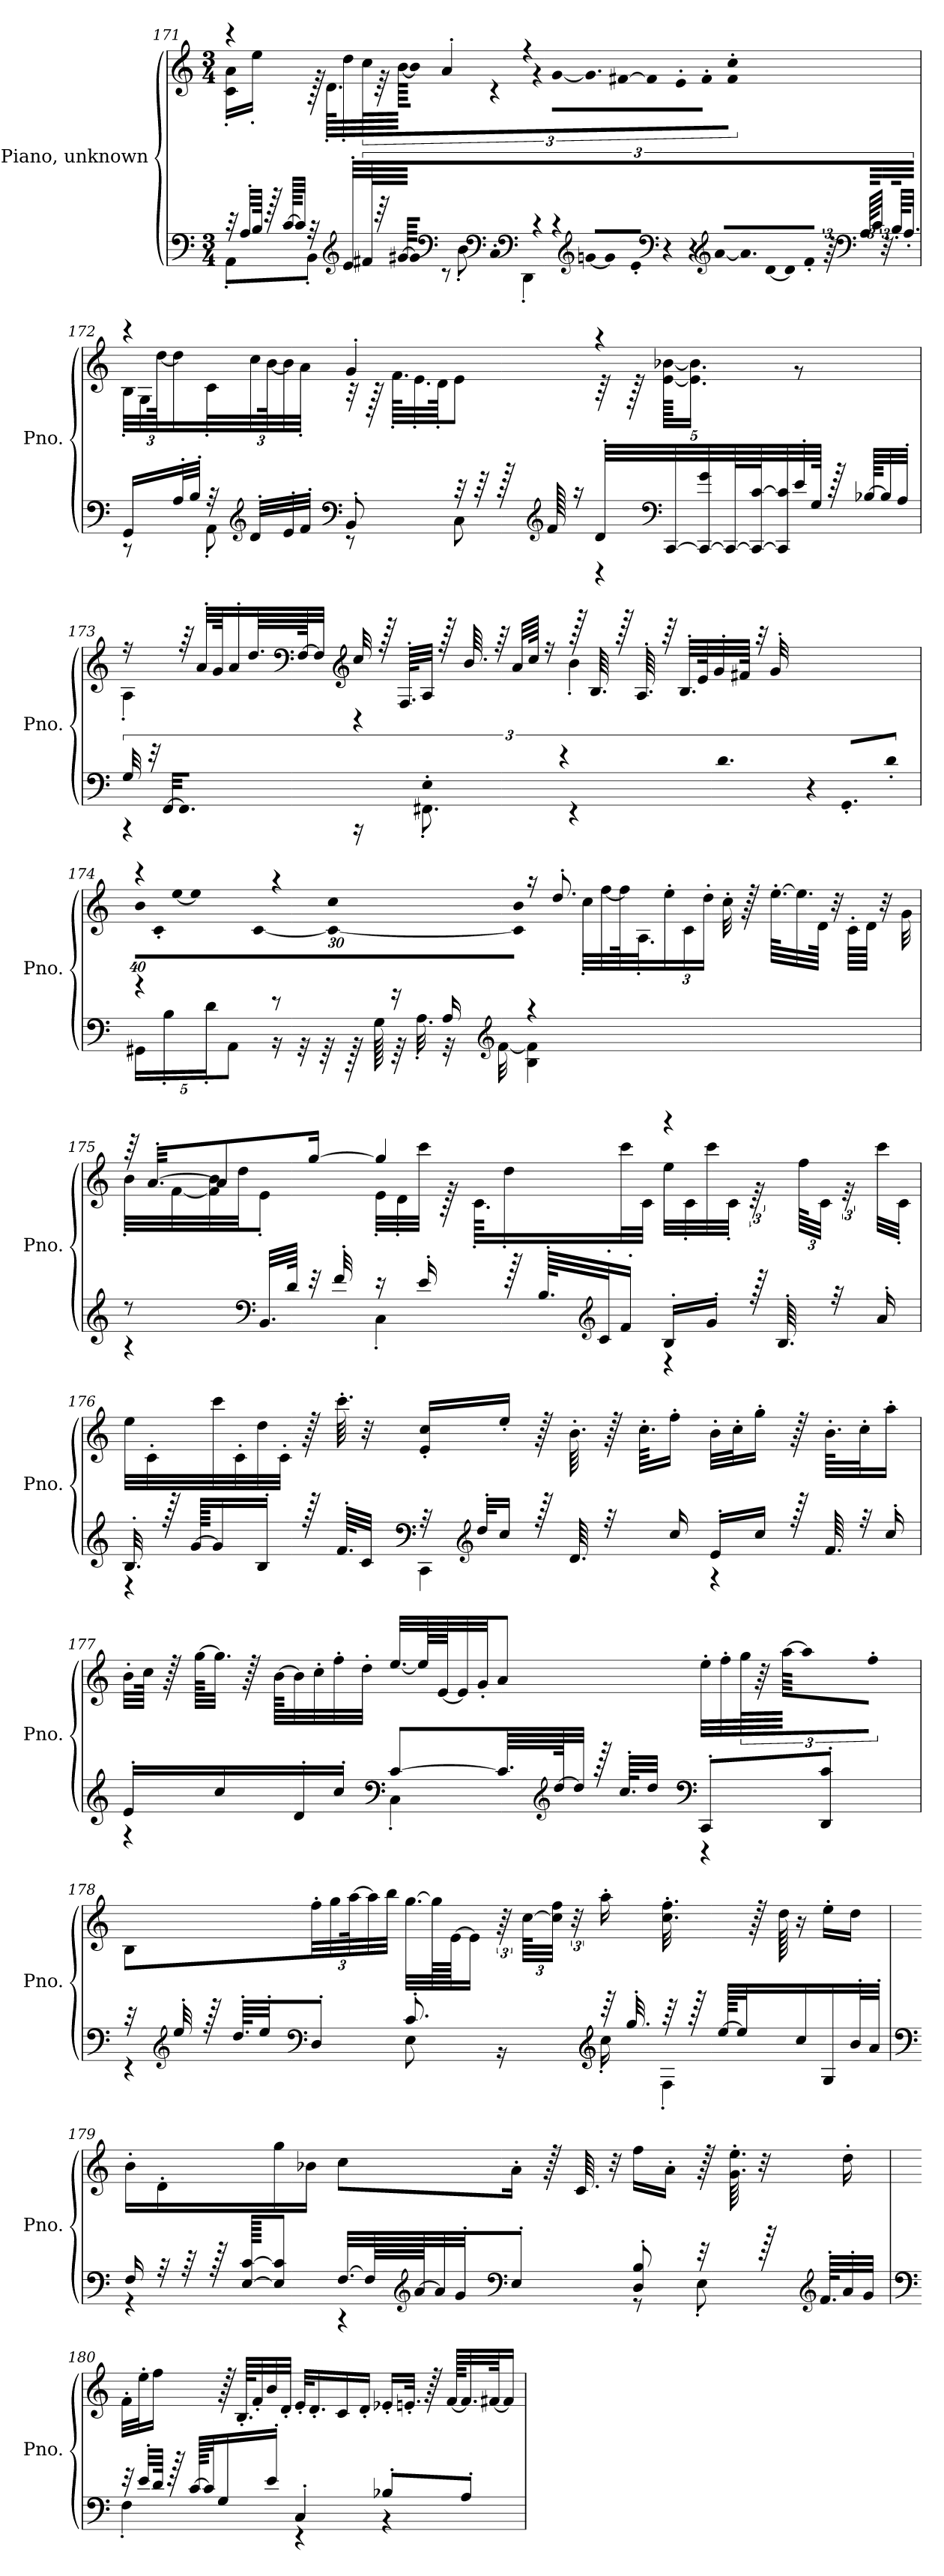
**kern	**kern
*part1	*part1
*staff2	*staff1
*I"Piano, unknown	*
*I'Pno.	*
!!LO:PB:g=z
*clefF4	*clefG2
*k[]	*k[]
*M3/4	*M3/4
=171	=171
*^	*^
32r	8AA'\L	4r	16c\' 16a\'LL
32A'/LLL	.	.	.
64B/JJJk	.	.	16ee'\JJ
128r	.	.	.
[128c/KKLLL	.	.	.
32c/JJJ]	.	.	.
32r	8BB'\J	.	128r
.	.	.	64.d'\KLLL
*clefG2	*	*	*
32e'/LLL	.	.	32dd'\
96f#X/JJJk	.	.	96cc\JJJk
96r	.	.	96r
[96g#X/KLLL	.	.	[96b\KLLL
32g#/JJJ]	.	.	32b\JJJ]
*clefF4	*	*	*
8C'/	8r	4a'/	64r
.	.	.	128r
.	.	.	[128g\KLLLL
.	.	.	64.g\]
.	.	.	[128f#X\JK
.	.	.	32f#\]
.	.	.	32e'\JJ
64r	8D'\	.	8f#'\J
128r	.	.	.
*clefG2	*	*	*
[128gn/KKKLL	.	.	.
16g/]	.	.	.
32e'/JJk	.	.	.
*clefF4	*	*	*
64r	4DD'\	4r	4f#\' 4cc\'
128r	.	.	.
*clefG2	*	*	*
[128a/KLLLL	.	.	.
64.a/]	.	.	.
[128d/JK	.	.	.
32d/]	.	.	.
32f#'/JJJ	.	.	.
96r	.	.	.
*clefF4	*	*	*
96A/KLLL	.	.	.
48c/JJJ	.	.	.
48r	.	.	.
64B'/KLLL	.	.	.
32.A'/JJJ	.	.	.
!!LO:LB:g=z	!!
=172	=172	=172	=172
16GG/LL	8r	4r	32B'\LLL
*	*	*	*Xbrackettup
.	.	.	48G\
.	.	.	[96dd\JK
32A'/L	.	.	16dd\]
32B'/JJJ	.	.	.
32r	8AA'\	.	32c'\L
*clefG2	*	*	*
32d'/LLL	.	.	48cc\
.	.	.	[96b\K
32e'/	.	.	32b\]
32f'/JJJ	.	.	32a'\JJJ
*clefF4	*	*	*
8BB'/	8r	4g'/	32r
.	.	.	128r
.	.	.	64.f'\KLLL
.	.	.	32.e'\
.	.	.	64d'\JJK
32r	8C\	.	8e\J
64r	.	.	.
128r	.	.	.
*clefG2	*	*	*
128f/	.	.	.
16r	.	.	.
*Xbrackettup	*	*	*
40d'/LLL	4r	4r	64r
.	.	.	128r
.	.	.	[128e\ [128b-X\KKKLL
*clefF4	*	*	*
[40CC/	.	.	.
.	.	.	16.e\] 16.b-\]JJ
40CC/_ 40g/	.	.	.
80CC/L_	.	.	.
80CC/_ [80c/J	.	.	.
40CC/] 40c/]	.	.	.
32e'/	.	.	8r
64G/JJJk	.	.	.
128r	.	.	.
[128B-X/KKLLL	.	.	.
32B-/]	.	.	.
32A'/JJJ	.	.	.
!!LO:LB:g=z	!!
=173	=173	=173	=173
*brackettup	*	*	*
48G/	4r	16r	4A'\
48r	.	.	.
[48FF/KKL	.	.	.
8.FF/J]	.	64r	.
.	.	32a'/LLL	.
.	.	64g/JK	.
.	.	16a'/	.
.	.	64.dd/LL	.
*	*	*clefF4	*
.	.	[128F/JK	.
.	.	32F/JJJ]	.
*	*	*clefG2	*
8E'/	16r	32cc/	4r
.	.	128r	.
.	.	64.F'/KLLL	.
.	8.FF#X'\	32A/JJJ	.
.	.	128r	.
.	.	64.b/	.
64r	.	64r	.
32.d/	.	32a/LLL	.
.	.	64cc/JJJk	.
16r	.	16r	.
8.GG'/L	4r	128r	4b'\
.	.	64.B/	.
.	.	128r	.
.	.	64.A'/	.
.	.	64r	.
.	.	32.B'/LLL	.
.	.	64e/K	.
.	.	32g'/	.
.	.	64f#X/JJJk	.
16d'/Jk	.	32r	.
.	.	32g'/	.
!!LO:LB:g=z	!!
=174	=174	=174	=174
*	*Xbrackettup	*	*
!	!	!	!LO:N:vis=32
4r	20GG#X\LL	4r	640%23b\LLL
!	!	!	!LO:N:vis=64
.	.	.	960%17c'\L
.	20B'\	.	.
!	!	!	!LO:N:vis=64
.	.	.	[960%17ee\JJ
!	!	!	!LO:N:vis=16
.	.	.	1920%137ee\]
.	20d'\J	.	.
!	!	!	!LO:N:vis=32
.	.	.	[640%23c\L
.	10AA\J	.	.
!	!	!	!LO:N:vis=32
.	.	.	640%23c\_ 640%23cc\
!	!	!	!LO:N:vis=32
.	.	.	640%23c\] 640%23b\JJJ
8r	16r	4r	.
.	.	.	32cc'\LLL
.	.	.	[32ff\
.	32r	.	.
.	.	.	64ff\K]
.	.	.	32.A'\J
.	64r	.	.
.	128r	.	.
.	128G\	.	.
16r	64r	.	.
.	.	.	24ee'\
.	32.A'\	.	.
.	.	.	24c\
16A/	32r	.	.
.	.	.	24dd'\JJ
*clefG2	*	*	*
.	[32f\	.	.
4r	4B\ 4f\]	16r	.
.	.	.	32cc'\
.	.	.	128r
.	.	.	[64.ee'\KLLL
.	.	8.dd'/	.
.	.	.	32.ee\]
.	.	.	64d\JJJk
.	.	.	32r
.	.	.	64c'\LLLL
.	.	.	64d\JJJJ
.	.	.	32r
.	.	.	32g\
1920ryy	1920ryy	1920ryy	.
!!LO:LB:g=z	!!
=175	=175	=175	=175
8r	4r	64r	32b'\LLL
.	.	[32.a'/KKL	.
.	.	.	[32f\
.	.	8a/]	32f\] 32b\
.	.	.	32dd\JJ
*clefF4	*	*	*
32.BB/LLL	.	.	8e'\J
64d/JJJk	.	.	.
32r	.	[16gg/Jk	.
32f'/	.	.	.
16r	4C'\	4gg/]	32e'\LLL
.	.	.	32d'\
16e'/	.	.	32ccc\JJJ
.	.	.	128r
.	.	.	64.c'\KKLL
128r	.	.	16dd'\
64.B'/KLLL	.	.	.
*clefG2	*	*	*
32c'/J	.	.	.
16f'/JJ	.	.	32ccc\L
.	.	.	32c\JJJ
16B'/LL	4r	4r	32ee\LLL
.	.	.	32c'\
16g'/JJ	.	.	32ccc\
.	.	.	32c'\JJJ
*	*	*	*brackettup
128r	.	.	96r
64.B'/	.	.	.
.	.	.	96ff\KLLL
.	.	.	48c\JJJ
32r	.	.	.
.	.	.	48r
16a'/	.	.	32ccc\LLL
.	.	.	32c'\JJJ
*	*	*v	*v
!!LO:LB:g=z
=176	=176	=176
32.B'/	4r	32ee\LLL
.	.	32c'\
128r	.	.
[128g/KKKLL	.	.
16g/]	.	32ccc\
.	.	32c'\
16B'/JJ	.	32dd\
.	.	32c'\JJJ
128r	.	128r
64.f'/KLLL	.	64.ccc'\
32c/JJJ	.	32r
*clefF4	*	*
32r	4CC\	16e/' 16cc/'LL
*clefG2	*	*
32dd'/KLL	.	.
16cc/JJ	.	16ee'/JJ
128r	.	128r
64.d/	.	64.b'\
32r	.	128r
.	.	64.cc'\KKLL
16cc/	.	16ff'\JJ
16e'/LL	4r	32b'\LLL
.	.	32cc'\J
16cc/JJ	.	16gg'\JJ
128r	.	128r
64.f/	.	64.b'\KLLL
32r	.	32cc'\J
16cc'/	.	16aa'\JJ
!!LO:PB:g=z
=177	=177	=177
16e'/LL	4r	32b'\LLL
.	.	64cc\JJJk
.	.	128r
.	.	[128gg\KKLLL
16cc/	.	32.gg\JJJ]
.	.	128r
.	.	[128b\KKLLL
16d'/	.	32b\]
.	.	32cc'\
16cc'/JJ	.	32ff'\
.	.	32dd'\JJJ
*clefF4	*	*
[8c/L	4C'\	[32.ee/LLL
.	.	128ee/LL]
.	.	[128e/JJ
.	.	32e/]
.	.	32g'/JJ
64.c/LLL]	.	8a/J
*clefG2	*	*
[128dd/JK	.	.
32dd/JJJ]	.	.
128r	.	.
64.cc'/KLLL	.	.
32dd/JJJ	.	.
*clefF4	*	*
8CC'/L	4r	32ee'\LLL
.	.	32ff'\
.	.	96gg\JJJk
.	.	96r
.	.	[96aa\KLLL
.	.	32aa\JJ]
8DD/' 8c/'J	.	8ff'\J
!!LO:LB:g=z
=178	=178	=178
32r	4r	8B\L
*clefG2	*	*
32ee'/	.	.
128r	.	.
64.dd'/KLLL	.	.
32ee'/JJ	.	.
*clefF4	*	*
8D'/J	.	32ff'\LL
*	*	*Xbrackettup
.	.	48gg\
.	.	[96aa\K
.	.	32aa\]
.	.	32bb\JJJ
8.c'/	8E\	[32.gg\LLL
.	.	128gg\LL]
.	.	[128e\JJJ
.	.	16e\JJ]
*	*	*brackettup
.	16r	96r
.	.	[96cc\KLLL
.	.	48cc\] 48ff\JJJ
.	.	48r
*clefG2	*	*
64r	16cc'\	16aa'\
32.gg'/	.	.
64r	4F'\	32.cc\' 32.ff\'
128r	.	.
[128ee/KKLLL	.	.
32ee/J]	.	.
.	.	128r
.	.	128dd\
16cc/	.	16r
16G/	.	16ee'\LL
32b'/L	.	16dd\JJ
32a'/JJJ	.	.
!!LO:LB:g=z
=179	=179	=179
*clefF4	*	*
16F/	4r	16b'\LL
32r	.	16d'\
64r	.	.
128r	.	.
[128E/ [128c/KKKKL	.	.
8E/] 8c/]J	.	16gg\
.	.	16b-X\JJ
[32.F/LLL	4r	8cc\L
128F/LL]	.	.
*clefG2	*	*
[128a/JJ	.	.
32a/]	.	.
32g'/JJ	.	.
*clefF4	*	*
8E'/J	.	16a'\Jk
.	.	128r
.	.	64.c/
.	.	32r
8D/' 8B/'	8r	16ff\LL
.	.	16a'\JJ
32r	8E'\	128r
.	.	64.g\' 64.ee\'
128r	.	32r
*clefG2	*	*
64.f'/KLLL	.	.
32a'/	.	16dd'\
32g/JJJ	.	.
!!LO:LB:g=z
=180	=180	=180
*clefF4	*	*
32r	4F'\	32f'\LLL
32e'/LLL	.	32ee'\J
64d/JJJk	.	16ff\JJ
128r	.	.
[128c/KKLLL	.	.
32c/J]	.	.
16G/	.	128r
.	.	64.B'/KLLL
.	.	32f'/
16e'/JJ	.	32b/
.	.	32d'/JJJ
4C'/	4r	32e'/KLL
.	.	16.d'/
.	.	16c/
.	.	16d'/JJ
8B-X'/L	4r	16e-X'/LL
.	.	32.en'/JJk
.	.	128r
.	.	[128f/KKLLL
8A'/J	.	32.f/]
.	.	[64f#X/JK
.	.	16f#/JJ]
*v	*v	*
=	=
*-	*-
